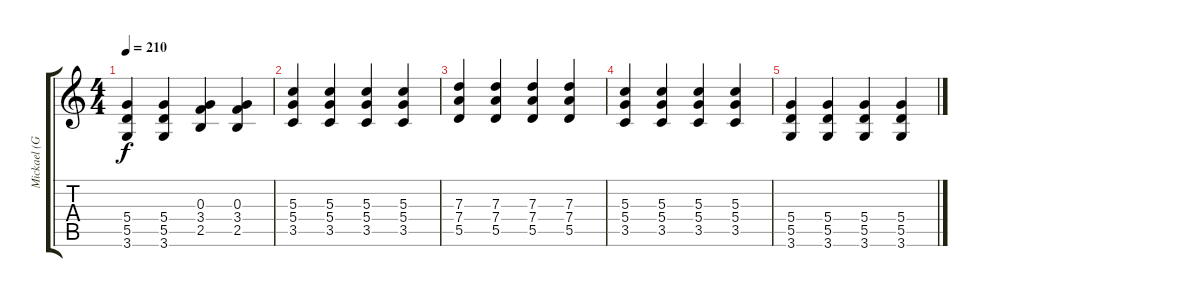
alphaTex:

\track ("Mickael (Guitare_02)" "Mickael (G") {instrument distortionguitar}
\staff {score tabs}
\tuning (E4 B3 G3 D3 A2 E2) {hide}
\ts (4 4)
\tempo 210
\clef g2
\ks c
(5.4 5.5 3.6).4{dy f} (5.4 5.5 3.6).4 (0.3 3.4 2.5).4 (0.3 3.4 2.5).4 |
(5.3 5.4 3.5).4 (5.3 5.4 3.5).4 (5.3 5.4 3.5).4 (5.3 5.4 3.5).4 |
(7.3 7.4 5.5).4 (7.3 7.4 5.5).4 (7.3 7.4 5.5).4 (7.3 7.4 5.5).4 |
(5.3 5.4 3.5).4 (5.3 5.4 3.5).4 (5.3 5.4 3.5).4 (5.3 5.4 3.5).4 |
(5.4 5.5 3.6).4 (5.4 5.5 3.6).4 (5.4 5.5 3.6).4 (5.4 5.5 3.6).4
